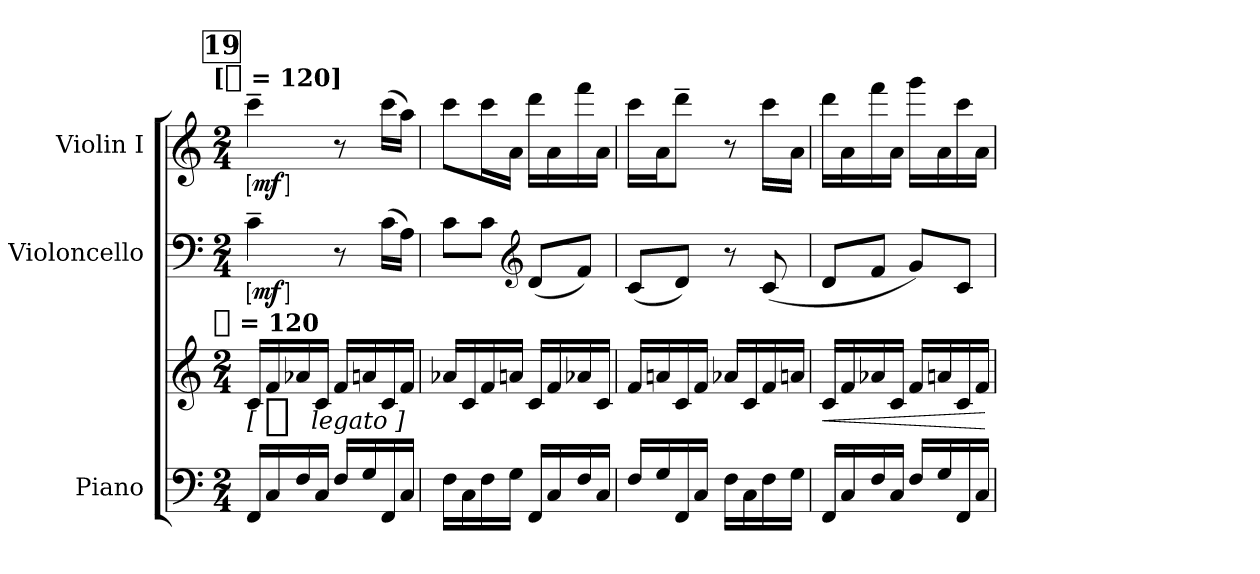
**kern	**kern	**dynam	**kern	**dynam	**kern	**dynam
*part3	*part3	*part3	*part2	*part2	*part1	*part1
*staff4	*staff3	*staff3/4	*staff2	*staff2	*staff1	*staff1
*I"Piano	*	*	*I"Violoncello	*	*I"Violin I	*
*	*	*	*I'vc	*	*I'vn	*
*clefF4	*clefG2	*	*clefF4	*	*clefG2	*
*k[]	*k[]	*	*k[]	*	*k[]	*
*C:	*C:	*	*C:	*	*C:	*
!!LO:TX:omd:t=[[quarter] = 120]
*M2/4	*M2/4	*	*M2/4	*	*M2/4	*
*MM120	*MM120	*	*MM120	*	*MM120	*
!!LO:REH:place=s1:t=19
=195	=195	=195	=195	=195	=195	=195
!	!LO:TX:t=[quarter] = 120	!	!	!	!	!
!	!	!LO:DY:t=[ %s legato ]	!	!LO:DY:ed=brack	!	!LO:DY:ed=brack
16FFLL	16cLL	p	4c~	mf	4ccc~	mf
16C	16f	.	.	.	.	.
16F	16a-X	.	.	.	.	.
16CJJ	16cJJ	.	.	.	.	.
16FLL	16fLL	.	8r	.	8r	.
16G	16an	.	.	.	.	.
16FF	16c	.	(16cLL	.	(16cccLL	.
16CJJ	16fJJ	.	16AJJ)	.	16aaJJ)	.
=196	=196	=196	=196	=196	=196	=196
16FLL	16a-XLL	.	8cL	.	8cccL	.
16C	16c	.	.	.	.	.
16F	16f	.	8cJ	.	16cccL	.
16GJJ	16anJJ	.	.	.	16aJJ	.
*	*	*	*clefG2	*	*	*
16FFLL	16cLL	.	(8dL	.	16dddLL	.
16C	16f	.	.	.	16a	.
16F	16a-X	.	8fJ)	.	16fff	.
16CJJ	16cJJ	.	.	.	16aJJ	.
=197	=197	=197	=197	=197	=197	=197
16FLL	16fLL	.	(8cL	.	16cccLL	.
16G	16an	.	.	.	16aJ	.
16FF	16c	.	8dJ)	.	8ddd~J	.
16CJJ	16fJJ	.	.	.	.	.
16FLL	16a-XLL	.	8r	.	8r	.
16C	16c	.	.	.	.	.
16F	16f	.	(8c	.	16cccLL	.
16GJJ	16anJJ	.	.	.	16aJJ	.
=198	=198	=198	=198	=198	=198	=198
!	!	!LO:HP:b	!	!	!	!
16FFLL	16cLL	<	8dL	.	16dddLL	.
16C	16f	.	.	.	16a	.
16F	16a-X	.	8fJ	.	16fff	.
16CJJ	16cJJ	.	.	.	16aJJ	.
16FLL	16fLL	.	8gL)	.	16gggLL	.
16G	16an	.	.	.	16a	.
16FF	16c	.	8ciJ	.	16ccc	.
16CJJ	16fJJ	.	.	.	16aJJ	.
.	.	[	.	.	.	.
=	=	=	=	=	=	=
*-	*-	*-	*-	*-	*-	*-
